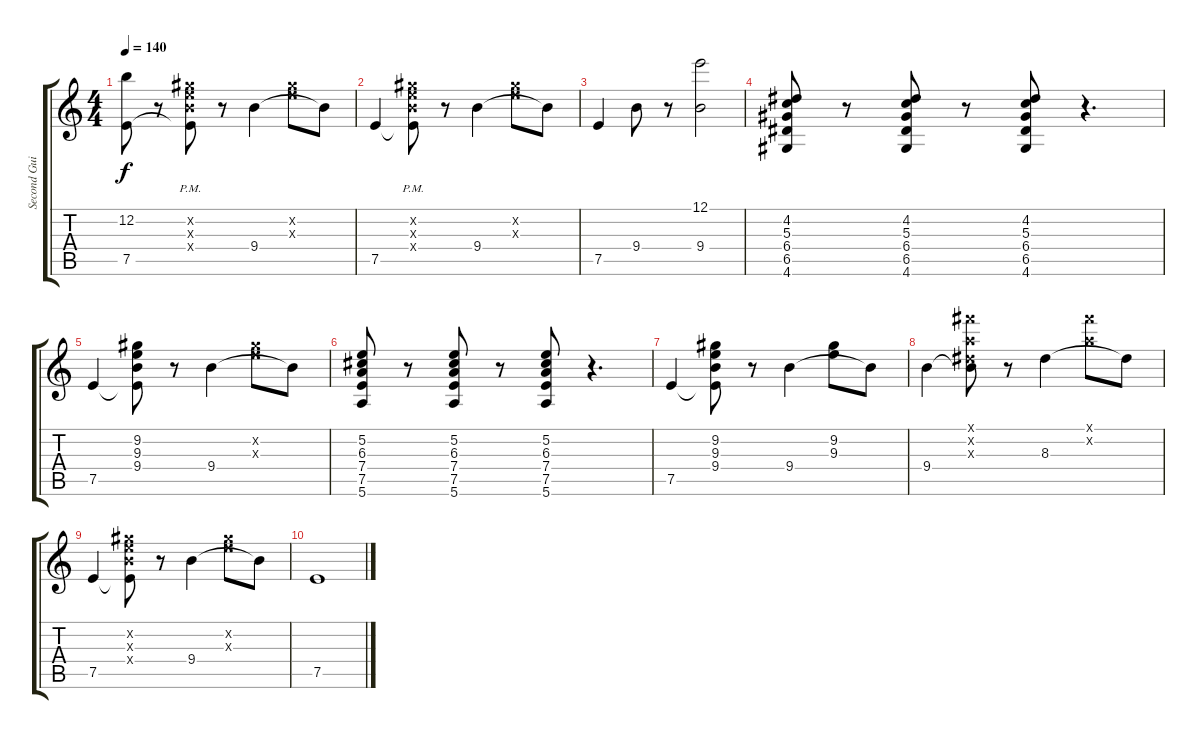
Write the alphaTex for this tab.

\track ("Second Guitar" "Second Gui") {instrument electricguitarjazz}
\staff {score tabs}
\tuning (E4 B3 G3 D3 A2 E2) {hide}
\ts (4 4)
\tempo 140
\clef g2
\ks c
(12.2 7.5).8{dy f} r.8 (9.2{pm x} 9.3{pm x} 9.4{pm x} 7.5{t}).8 r.8 9.4.4 (9.2{x} 9.3{x}).8 9.4{t}.8 |
7.5.4 (9.2{pm x} 9.3{pm x} 9.4{pm x} 7.5{t}).8 r.8 9.4.4 (9.2{x} 9.3{x}).8 9.4{t}.8 |
7.5.4 9.4.8 r.8 (12.1 9.4).2 |
(4.2 5.3 6.4 6.5 4.6).8 r.8 (4.2 5.3 6.4 6.5 4.6).8 r.8 (4.2 5.3 6.4 6.5 4.6).8 r.4{d} |
7.5.4 (9.2 9.3 9.4 7.5{t}).8 r.8 9.4.4 (9.2{x} 9.3{x}).8 9.4{t}.8 |
(5.2 6.3 7.4 7.5 5.6).8 r.8 (5.2 6.3 7.4 7.5 5.6).8 r.8 (5.2 6.3 7.4 7.5 5.6).8 r.4{d} |
7.5.4 (9.2 9.3 9.4 7.5{t}).8 r.8 9.4.4 (9.2 9.3).8 9.4{t}.8 |
9.4.4 (14.1{x} 10.2{x} 8.3{x} 9.4{t}).8 r.8 8.3.4 (14.1{x} 10.2{x}).8 8.3{t}.8 |
7.5.4 (9.2{x} 9.3{x} 9.4{x} 7.5{t}).8 r.8 9.4.4 (9.2{x} 9.3{x}).8 9.4{t}.8 |
7.5.1
